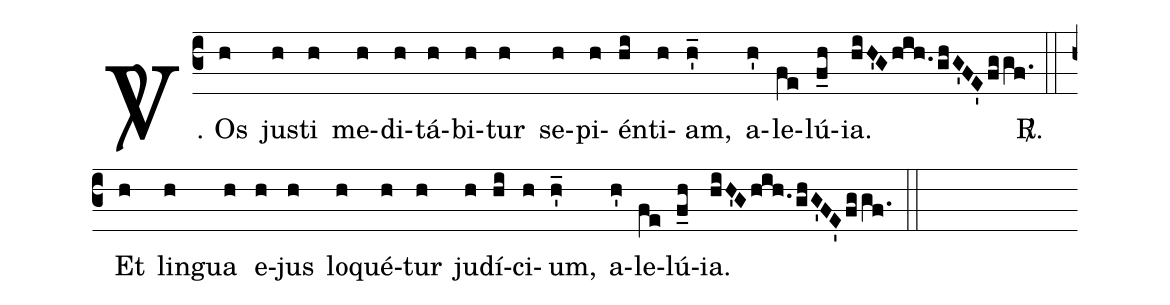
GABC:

%%
(c3)
<sp>V/</sp>. {O}s(h) jus(h)ti(h) me(h)di(h)tá(h)bi(h)tur(h) se(h)pi(h)én(hi)ti(h)am,(h'_)
a(h')le(fe)lú(f_0h)ia.(hiH'Ghih.ghG'FE'fggf.) <sp>R/</sp>.(::)

Et(h) lin(h)gua(h) e(h)jus(h) lo(h)qué(h)tur(h) ju(h)dí(hi)ci(h)um,(h'_)
a(h')le(fe)lú(f_0h)ia.(hiH'Ghih.ghG'FE'fggf.) (::)
